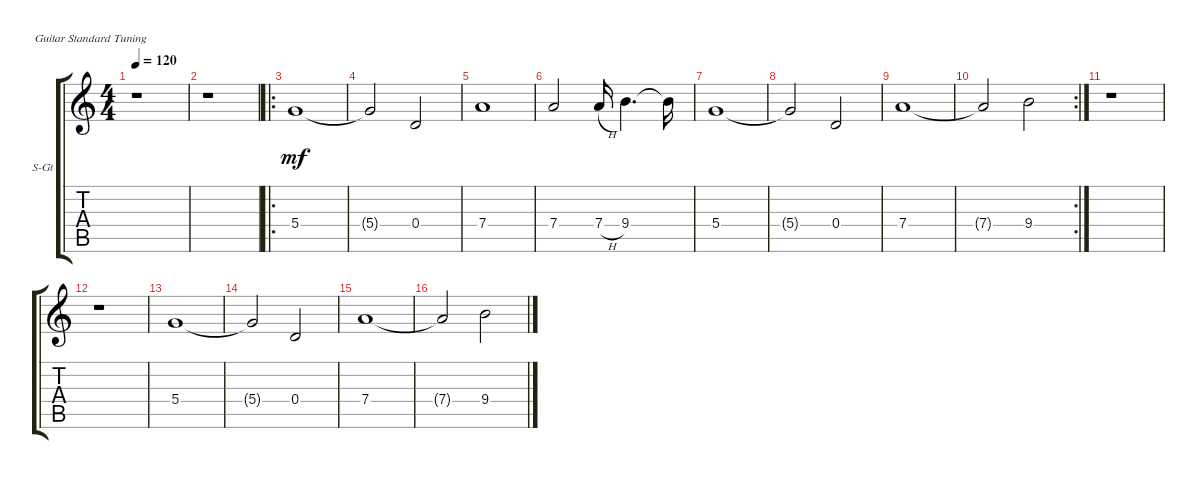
\defaultSystemsLayout 4
\bracketExtendMode groupsimilarinstruments
\firstSystemTrackNameOrientation horizontal
\otherSystemsTrackNameOrientation horizontal
\track ("Steel Guitar" "S-Gt") {instrument acousticguitarsteel}
\staff {score tabs}
\tuning (E4 B3 G3 D3 A2 E2)
\ts (4 4)
\tempo 120
\clef g2
\ks c
r.1{dy mf instrument acousticguitarsteel} |
r.1 |
\ro
5.4.1 |
5.4{t}.2 0.4.2 |
7.4.1 |
7.4.2 7.4{h}.16 9.4.4{d} 9.4{t}.16 |
5.4.1 |
5.4{t}.2 0.4.2 |
7.4.1 |
\rc 2
7.4{t}.2 9.4.2 |
r.1 |
r.1 |
5.4.1 |
5.4{t}.2 0.4.2 |
7.4.1 |
7.4{t}.2 9.4.2
